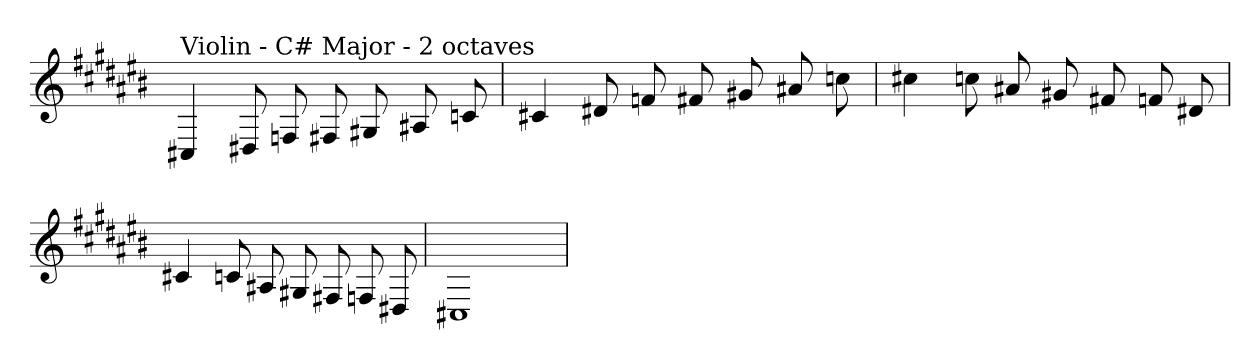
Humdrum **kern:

**kern
*part1
*staff1
*clefG2
*k[f#c#g#d#a#e#b#]
*C#:
=
!LO:TX:a:t=Violin - C# Major - 2 octaves
4C#X
8D#X
8F
8F#X
8G#X
8A#X
8c
=
4c#X
8d#X
8f
8f#X
8g#X
8a#X
8cc
=
4cc#X
8cc
8a#X
8g#X
8f#X
8f
8d#X
=
4c#X
8c
8A#X
8G#X
8F#X
8F
8D#X
=
1C#X
=
*-
